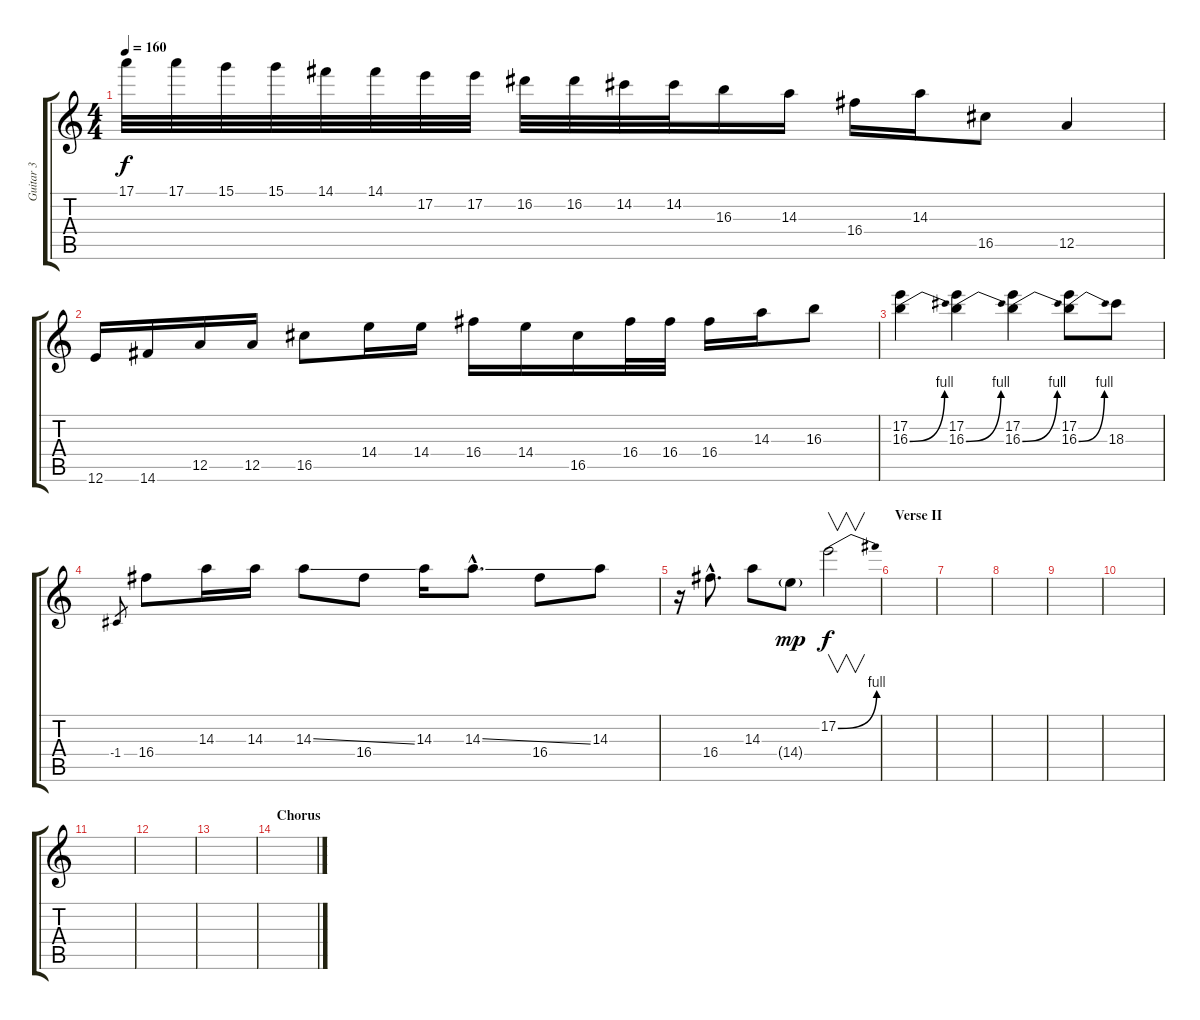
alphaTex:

\track ("Guitar 3" "Guitar 3") {instrument distortionguitar}
\staff {score tabs}
\tuning (E4 B3 G3 D3 A2 E2) {hide}
\ts (4 4)
\tempo 160
\clef g2
\ks c
17.1.32{dy f} 17.1.32 15.1.32 15.1.32 14.1.32 14.1.32 17.2.32 17.2.32 16.2.32 16.2.32 14.2.32 14.2.32 16.3.16 14.3.16 16.4.16 14.3.16 16.5.8 12.5.4 |
12.6.16 14.6.16 12.5.16 12.5.16 16.5.8 14.4.16 14.4.16 16.4.16 14.4.16 16.5.16 16.4.32 16.4.32 16.4.16 14.3.16 16.3.8 |
(17.2 16.3{be (bend 0 0 60 4)}).4 (17.2 16.3{be (bend 0 0 60 4)}).4 (17.2 16.3{be (bend 0 0 60 4)}).4 (17.2 16.3{be (bend 0 0 60 4)}).8 18.3.8 |
-1.4.8{gr} 16.4.8 14.3.16 14.3.16 14.3{ss}.8 16.4.8 14.3.16 14.3{ss hac}.8{d} 16.4.8 14.3.8 |
r.16 16.4{hac}.8{d} 14.3.8 14.4{g}.8{dy mp} 17.2{be (bend 0 0 60 4)}.2{v dy f} |
\section ("" "Verse II")
|
|
|
|
|
|
|
|
\section ("" "Chorus")
